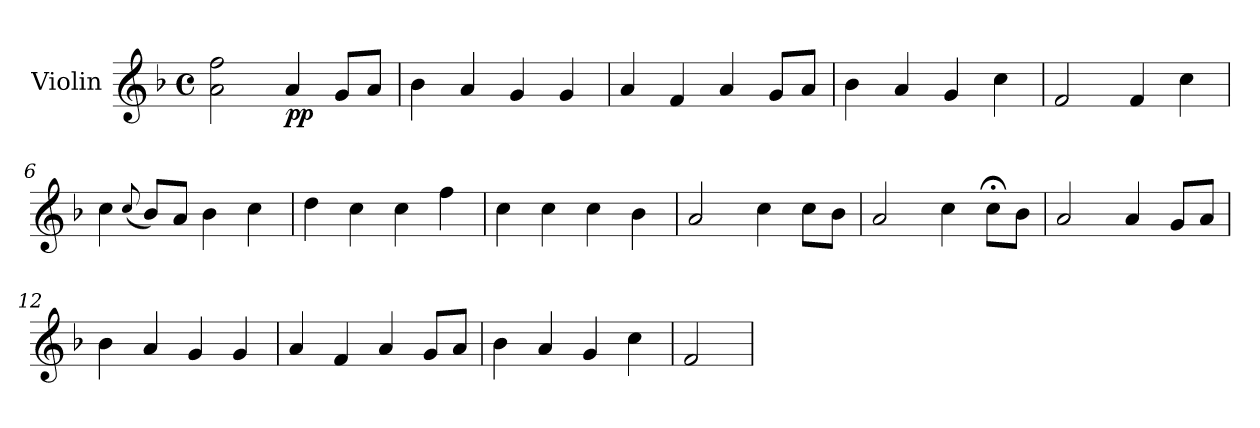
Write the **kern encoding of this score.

**kern	**dynam
*part1	*part1
*staff1	*staff1
*I"Violin	*
*I'Vln.	*
*clefG2	*
*k[b-]	*
*M4/4	*
*met(c)	*
=1	=1
2a\ 2ff\	.
!	!LO:DY:b
4a/	pp
8g/L	.
8a/J	.
=2	=2
4b-\	.
4a/	.
4g/	.
4g/	.
=3	=3
4a/	.
4f/	.
4a/	.
8g/L	.
8a/J	.
=4	=4
4b-\	.
4a/	.
4g/	.
4cc\	.
=5	=5
2f/	.
4f/	.
4cc\	.
=6	=6
4cc\	.
(<8qqcc/	.
8b-/L)	.
8a/J	.
4b-\	.
4cc\	.
!!LO:LB:g=z
=7	=7
4dd\	.
4cc\	.
4cc\	.
4ff\	.
=8	=8
4cc\	.
4cc\	.
4cc\	.
4b-\	.
=9	=9
2a/	.
4cc\	.
8cc\L	.
8b-\J	.
=10	=10
2a/	.
4cc\	.
8cc;<\L	.
8b-\J	.
=11	=11
2a/	.
4a/	.
8g/L	.
8a/J	.
=12	=12
4b-\	.
4a/	.
4g/	.
4g/	.
!!LO:LB:g=z
=13	=13
4a/	.
4f/	.
4a/	.
8g/L	.
8a/J	.
=14	=14
4b-\	.
4a/	.
4g/	.
4cc\	.
=15	=15
2f/	.
=	=
*-	*-
